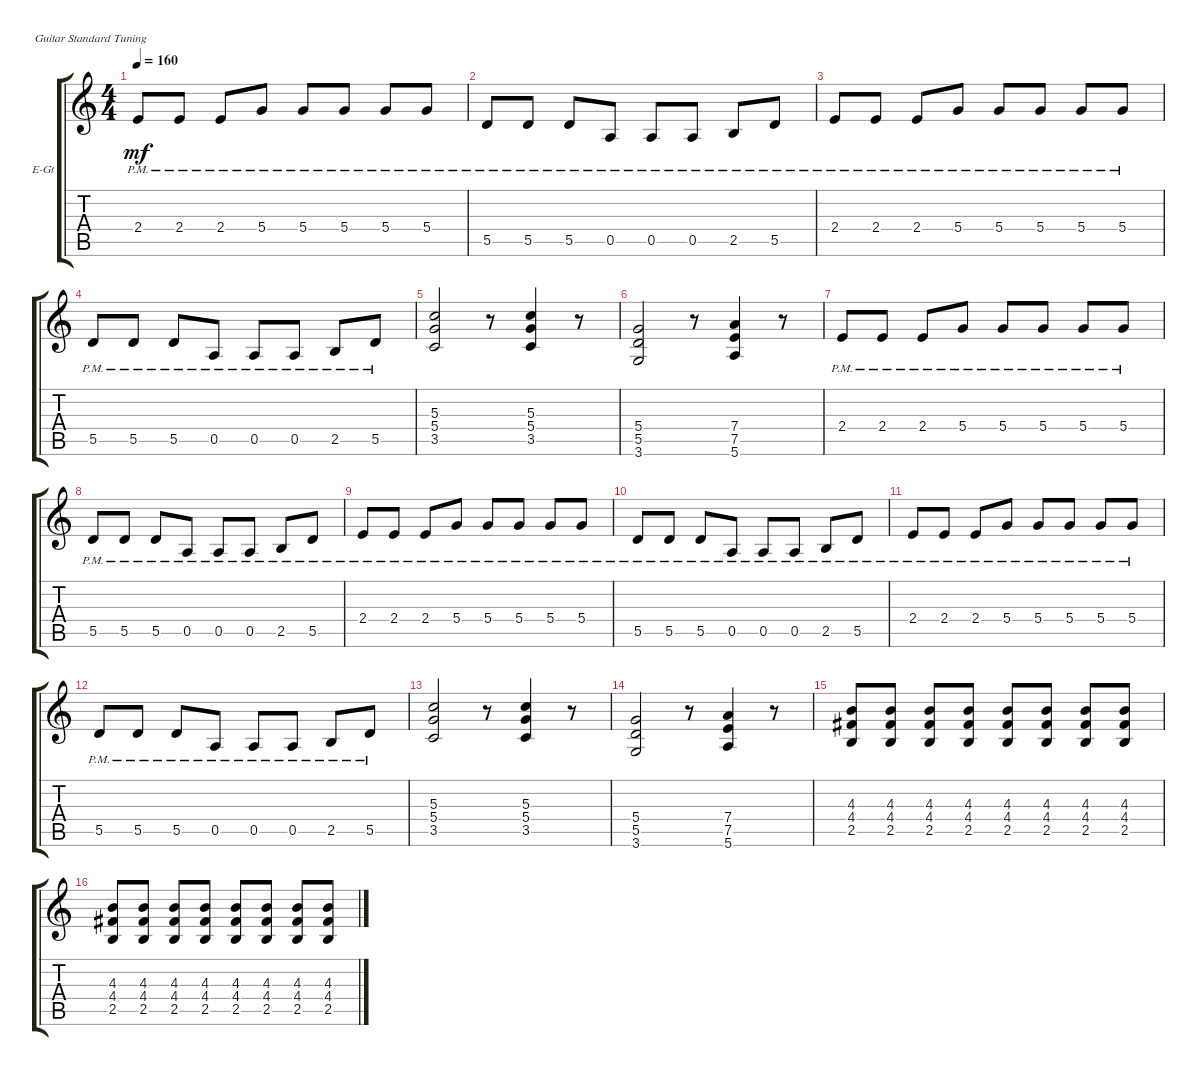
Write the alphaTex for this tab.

\defaultSystemsLayout 4
\bracketExtendMode groupsimilarinstruments
\firstSystemTrackNameOrientation horizontal
\otherSystemsTrackNameOrientation horizontal
\track ("Electric Guitar" "E-Gt") {instrument overdrivenguitar}
\staff {score tabs}
\tuning (E4 B3 G3 D3 A2 E2)
\ts (4 4)
\tempo 160
\clef g2
\ks c
2.4{pm}.8{dy mf} 2.4{pm}.8 2.4{pm}.8 5.4{pm}.8 5.4{pm}.8 5.4{pm}.8 5.4{pm}.8 5.4{pm}.8 |
5.5{pm}.8 5.5{pm}.8 5.5{pm}.8 0.5{pm}.8 0.5{pm}.8 0.5{pm}.8 2.5{pm}.8 5.5{pm}.8 |
2.4{pm}.8 2.4{pm}.8 2.4{pm}.8 5.4{pm}.8 5.4{pm}.8 5.4{pm}.8 5.4{pm}.8 5.4{pm}.8 |
5.5{pm}.8 5.5{pm}.8 5.5{pm}.8 0.5{pm}.8 0.5{pm}.8 0.5{pm}.8 2.5{pm}.8 5.5{pm}.8 |
(5.3 5.4 3.5).2 r.8 (5.4 3.5 5.3).4 r.8 |
(5.4 3.6 5.5).2 r.8 (7.4 7.5 5.6).4 r.8 |
2.4{pm}.8 2.4{pm}.8 2.4{pm}.8 5.4{pm}.8 5.4{pm}.8 5.4{pm}.8 5.4{pm}.8 5.4{pm}.8 |
5.5{pm}.8 5.5{pm}.8 5.5{pm}.8 0.5{pm}.8 0.5{pm}.8 0.5{pm}.8 2.5{pm}.8 5.5{pm}.8 |
2.4{pm}.8 2.4{pm}.8 2.4{pm}.8 5.4{pm}.8 5.4{pm}.8 5.4{pm}.8 5.4{pm}.8 5.4{pm}.8 |
5.5{pm}.8 5.5{pm}.8 5.5{pm}.8 0.5{pm}.8 0.5{pm}.8 0.5{pm}.8 2.5{pm}.8 5.5{pm}.8 |
2.4{pm}.8 2.4{pm}.8 2.4{pm}.8 5.4{pm}.8 5.4{pm}.8 5.4{pm}.8 5.4{pm}.8 5.4{pm}.8 |
5.5{pm}.8 5.5{pm}.8 5.5{pm}.8 0.5{pm}.8 0.5{pm}.8 0.5{pm}.8 2.5{pm}.8 5.5{pm}.8 |
(5.3 5.4 3.5).2 r.8 (5.4 3.5 5.3).4 r.8 |
(5.4 3.6 5.5).2 r.8 (7.4 7.5 5.6).4 r.8 |
(4.3 4.4 2.5).8 (4.3 4.4 2.5).8 (4.3 4.4 2.5).8 (4.3 4.4 2.5).8 (4.3 4.4 2.5).8 (4.3 4.4 2.5).8 (4.3 4.4 2.5).8 (4.3 4.4 2.5).8 |
(4.3 4.4 2.5).8 (4.3 4.4 2.5).8 (4.3 4.4 2.5).8 (4.3 4.4 2.5).8 (4.3 4.4 2.5).8 (4.3 4.4 2.5).8 (4.3 4.4 2.5).8 (4.3 4.4 2.5).8
